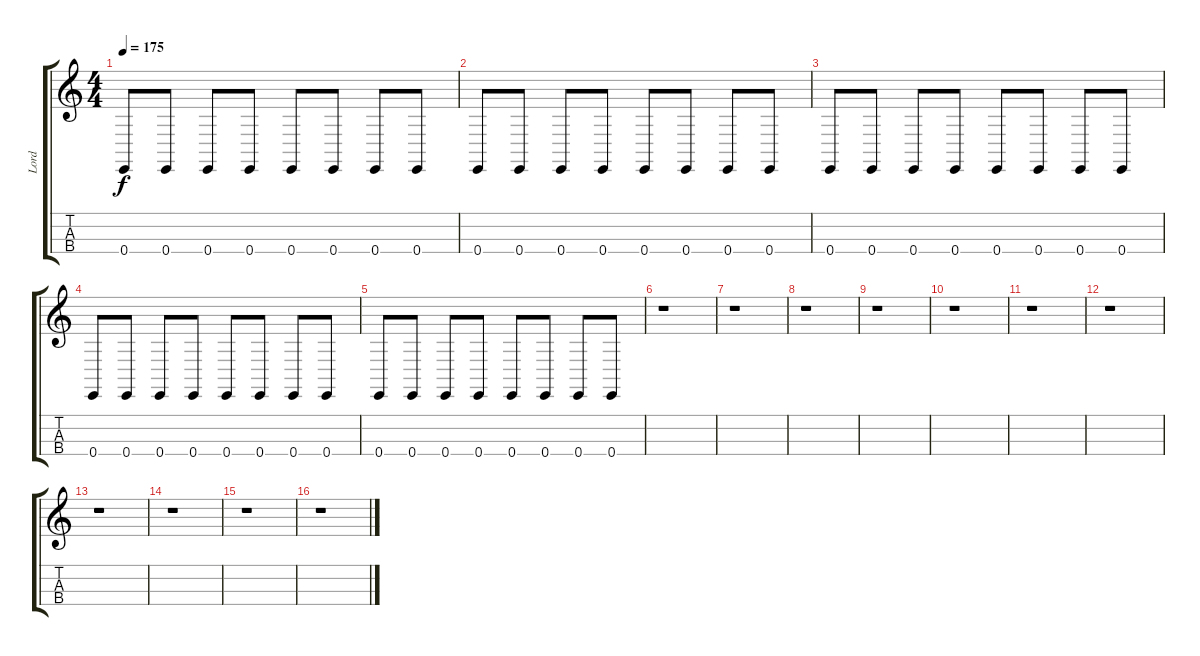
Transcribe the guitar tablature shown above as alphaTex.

\track ("Lord" "Lord") {instrument drawbarorgan}
\staff {score tabs}
\tuning (G3 D3 A2 E2) {hide}
\ts (4 4)
\tempo 175
\clef g2
\ks c
0.4.8{dy f} 0.4.8 0.4.8 0.4.8 0.4.8 0.4.8 0.4.8 0.4.8 |
0.4.8 0.4.8 0.4.8 0.4.8 0.4.8 0.4.8 0.4.8 0.4.8 |
0.4.8 0.4.8 0.4.8 0.4.8 0.4.8 0.4.8 0.4.8 0.4.8 |
0.4.8 0.4.8 0.4.8 0.4.8 0.4.8 0.4.8 0.4.8 0.4.8 |
0.4.8 0.4.8 0.4.8 0.4.8 0.4.8 0.4.8 0.4.8 0.4.8 |
r.1 |
r.1 |
r.1 |
r.1 |
r.1 |
r.1 |
r.1 |
r.1 |
r.1 |
r.1 |
r.1
